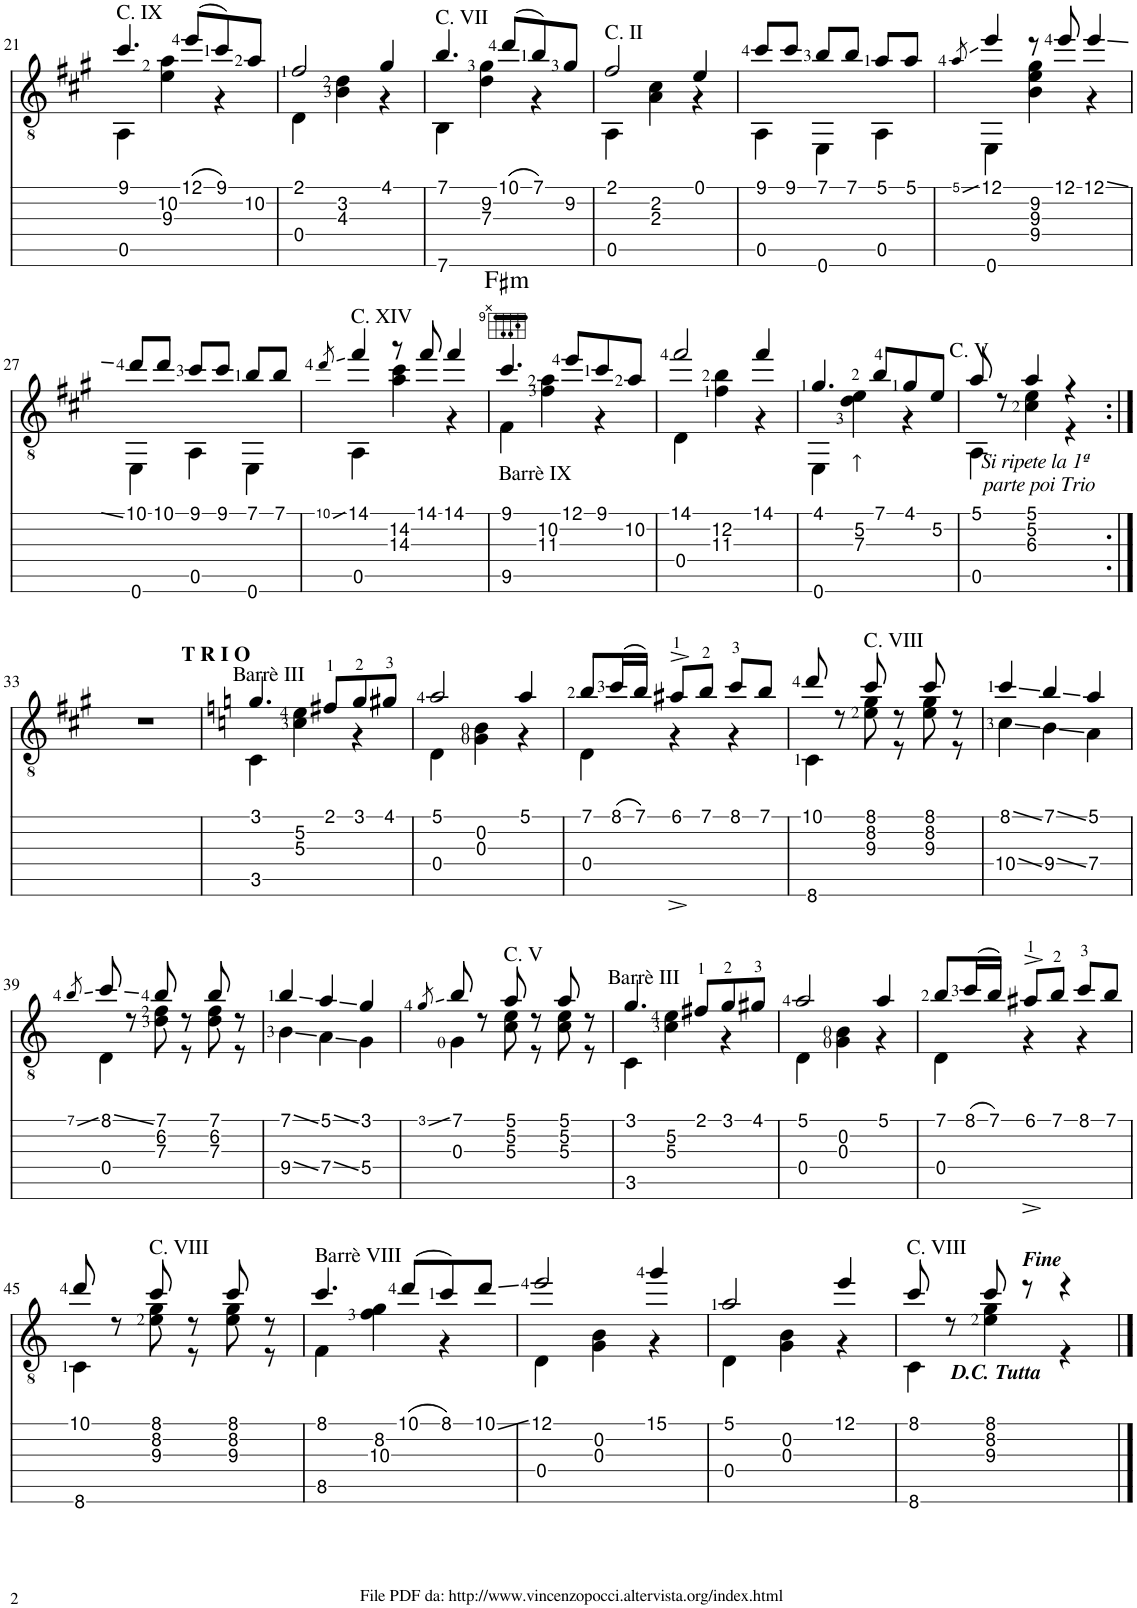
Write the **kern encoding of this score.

**kern	**kern	**harte
*part1	*part1	*part1
*staff2	*staff1	*
*I"Guitar	*	*
*I'Guit.	*	*
!!LO:PB:g=z
*	*clefGv2	*
*k[f#c#g#]	*k[f#c#g#]	*
*M3/4	*M3/4	*
=21	=21	=21
*^	*^	*
!	!	!LO:TX:a:t=C. IX	!	!
4.cc#	4AA	4.cc#/	4AA\	.
.	4e 4a	.	4e\ 4a\	.
8ee	.	(8ee/L	.	.
8cc#L	4r	8cc#/)	4r	.
8aJ	.	8a/J	.	.
=22	=22	=22	=22	=22
2f#	4D	2f#/	4D\	.
.	4B 4d	.	4B\ 4d\	.
4g#	4r	4g#/	4r	.
=23	=23	=23	=23	=23
!	!	!LO:TX:a:t=C. VII	!	!
4.b	4BB	4.b/	4BB\	.
.	4d 4g#	.	4d\ 4g#\	.
8dd	.	(8dd/L	.	.
8bL	4r	8b/)	4r	.
8g#J	.	8g#/J	.	.
=24	=24	=24	=24	=24
!	!	!LO:TX:a:t=C. II	!	!
2f#	4AA	2f#/	4AA\	.
.	4A 4c#	.	4A\ 4c#\	.
4e	4r	4e/	4r	.
=25	=25	=25	=25	=25
8cc#L	4AA	8cc#/L	4AA\	.
8cc#J	.	8cc#/J	.	.
8bL	4EE	8b/L	4EE\	.
8bJ	.	8b/J	.	.
8aL	4AA	8a/L	4AA\	.
8aJ	.	8a/J	.	.
=26	=26	=26	=26	=26
qa	.	8qa/	.	.
4ee	4EE	4ee/	4EE\	.
8r	4B 4e 4g#	8r	4B\ 4e\ 4g#\	.
8ee	.	8ee/	.	.
4ee	4r	4ee/	4r	.
!!LO:LB:g=z	!!
=27	=27	=27	=27	=27
8ddL	4EE	8dd/L	4EE\	.
8ddJ	.	8dd/J	.	.
8cc#L	4AA	8cc#/L	4AA\	.
8cc#J	.	8cc#/J	.	.
8bL	4EE	8b/L	4EE\	.
8bJ	.	8b/J	.	.
=28	=28	=28	=28	=28
qdd	.	8qdd/	.	.
!	!	!LO:TX:a:t=C. XIV	!	!
4ff#	4AA	4ff#/	4AA\	.
8r	4a 4cc#	8r	4a\ 4cc#\	.
8ff#	.	8ff#/	.	.
4ff#	4r	4ff#/	4r	.
=29	=29	=29	=29	=29
!	!	!LO:TX:b:t=Barrè IX	!	!LO:H:kt=m
4.cc#	4F#	4.cc#/	4F#\	F#:min
.	4f# 4a	.	4f#\ 4a\	.
8ee	.	8ee/L	.	.
8cc#L	4r	8cc#/	4r	.
8aJ	.	8a/J	.	.
=30	=30	=30	=30	=30
2ff#	4D	2ff#/	4D\	.
.	4f# 4b	.	4f#\ 4b\	.
4ff#	4r	4ff#/	4r	.
=31	=31	=31	=31	=31
4.g#	4EE	4.g#/	4EE\	.
!	!LO:TX:a:t=↑	!	!	!
.	4d 4e	.	4d\ 4e\	.
8b	.	8b/L	.	.
8g#L	4r	8g#/	4r	.
8eJ	.	8e/J	.	.
=32	=32	=32	=32	=32
!	!	!LO:TX:b:i:t=Si ripete la 1ª	!	!
!	!	!LO:TX:b:t=parte poi Trio	!	!
8a	4AA	8a/	4AA\	.
!	!	!LO:TX:a:t=C. V	!	!
8r	.	8r	.	.
4a	4c# 4e	4a/	4c#\ 4e\	.
4r	4r	4r	4r	.
*v	*v	*	*	*
*	*v	*v	*
!!LO:LB:g=z
=33:|!	=33:|!	=33:|!
2.r	2.r	.
=34	=34	=34
*k[]	*k[]	*
*^	*^	*
!	!	!LO:TX:a:B:t=T R I O	!	!
!	!	!LO:TX:a:t=Barrè III	!	!
4.g	4C	4.g/	4C\	.
.	4c 4e	.	4c\ 4e\	.
8f#	.	8f#X/L	.	.
8gL	4r	8g/	4r	.
8g#J	.	8g#X/J	.	.
=35	=35	=35	=35	=35
2a	4D	2a/	4D\	.
.	4G 4B	.	4G\ 4B\	.
4a	4r	4a/	4r	.
=36	=36	=36	=36	=36
8bL	4D	8b/L	4D\	.
16ccL	.	(16cc/L	.	.
16bJJ	.	16b/JJ)	.	.
8a#^L	4r	8a#X^/L	4r	.
8bJ	.	8b/J	.	.
8ccL	4r	8cc/L	4r	.
8bJ	.	8b/J	.	.
=37	=37	=37	=37	=37
8dd	4C	8dd/	4C\	.
8r	.	8r	.	.
!	!	!LO:TX:a:t=C. VIII	!	!
8cc	8e 8g	8cc/	8e\ 8g\	.
8r	8r	8r	8r	.
8cc	8e 8g	8cc/	8e\ 8g\	.
8r	8r	8r	8r	.
=38	=38	=38	=38	=38
4cc	4c	4cc/	4c\	.
4b	4B	4b/	4B\	.
4a	4A	4a/	4A\	.
!!LO:LB:g=z	!!
=39	=39	=39	=39	=39
qb	.	8qb/	.	.
8cc	4D	8cc/	4D\	.
8r	.	8r	.	.
8b	8d 8f	8b/	8d\ 8f\	.
8r	8r	8r	8r	.
8b	8d 8f	8b/	8d\ 8f\	.
8r	8r	8r	8r	.
=40	=40	=40	=40	=40
4b	4B	4b/	4B\	.
4a	4A	4a/	4A\	.
4g	4G	4g/	4G\	.
=41	=41	=41	=41	=41
qg	.	8qg/	.	.
8b	4G	8b/	4G\	.
8r	.	8r	.	.
!	!	!LO:TX:a:t=C. V	!	!
8a	8c 8e	8a/	8c\ 8e\	.
8r	8r	8r	8r	.
8a	8c 8e	8a/	8c\ 8e\	.
8r	8r	8r	8r	.
=42	=42	=42	=42	=42
!	!	!LO:TX:a:t=Barrè III	!	!
4.g	4C	4.g/	4C\	.
.	4c 4e	.	4c\ 4e\	.
8f#X	.	8f#X/L	.	.
8gL	4r	8g/	4r	.
8g#XJ	.	8g#X/J	.	.
=43	=43	=43	=43	=43
2a	4D	2a/	4D\	.
.	4G 4B	.	4G\ 4B\	.
4a	4r	4a/	4r	.
=44	=44	=44	=44	=44
8bL	4D	8b/L	4D\	.
16ccL	.	(16cc/L	.	.
16bJJ	.	16b/JJ)	.	.
8a#X^L	4r	8a#X^/L	4r	.
8bJ	.	8b/J	.	.
8ccL	4r	8cc/L	4r	.
8bJ	.	8b/J	.	.
!!LO:LB:g=z	!!
=45	=45	=45	=45	=45
8dd	4C	8dd/	4C\	.
8r	.	8r	.	.
!	!	!LO:TX:a:t=C. VIII	!	!
8cc	8e 8g	8cc/	8e\ 8g\	.
8r	8r	8r	8r	.
8cc	8e 8g	8cc/	8e\ 8g\	.
8r	8r	8r	8r	.
=46	=46	=46	=46	=46
!	!	!LO:TX:a:t=Barrè VIII	!	!
4.cc	4F	4.cc/	4F\	.
.	4f 4g	.	4f\ 4g\	.
8dd	.	(8dd/L	.	.
8ccL	4r	8cc/)	4r	.
8ddJ	.	8dd/J	.	.
=47	=47	=47	=47	=47
2ee	4D	2ee/	4D\	.
.	4G 4B	.	4G\ 4B\	.
4gg	4r	4gg/	4r	.
=48	=48	=48	=48	=48
2a	4D	2a/	4D\	.
.	4G 4B	.	4G\ 4B\	.
4ee	4r	4ee/	4r	.
=49	=49	=49	=49	=49
!	!	!LO:TX:a:t=C. VIII	!	!
8cc	4C	8cc/	4C\	.
!	!	!LO:TX:b:Bi:t=D.C. Tutta	!	!
8r	.	8r	.	.
8cc	4e 4g	8cc/	4e\ 4g\	.
8r	.	8r	.	.
4r	4r	4r	4r	.
*v	*v	*	*	*
*	*v	*v	*
==	==	==
*-	*-	*-
